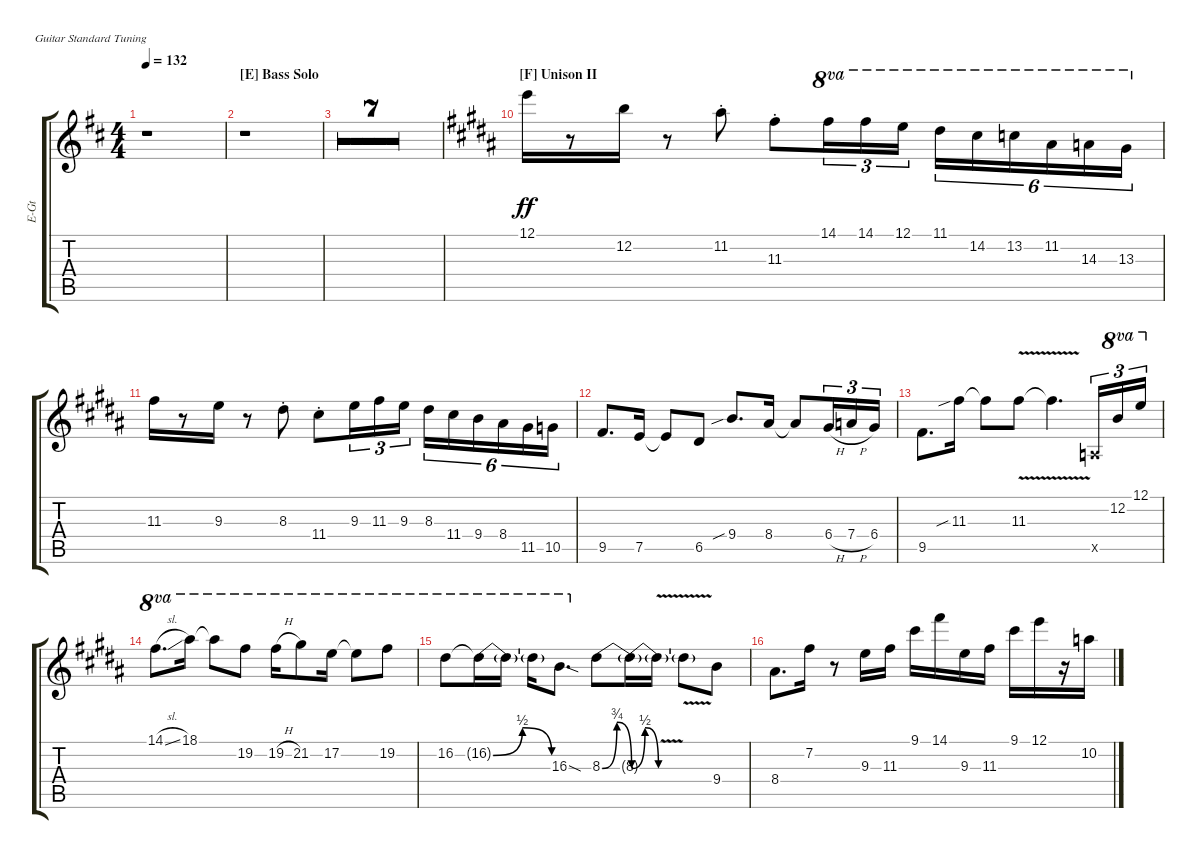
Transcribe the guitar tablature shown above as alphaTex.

\defaultSystemsLayout 4
\bracketExtendMode groupsimilarinstruments
\otherSystemsTrackNameOrientation horizontal
\track ("Lead Guitar" "E-Gt") {multiBarRest instrument distortionguitar}
\staff {score tabs}
\tuning (E4 B3 G3 D3 A2 E2)
\ts (4 4)
\tempo 132
\clef g2
\ks d
r.1{dy f} |
\section ("E" "Bass Solo")
r.1 |
r.1 |
r.1 |
r.1 |
r.1 |
r.1 |
r.1 |
r.1 |
\section ("F" "Unison II")
\ks b
12.1{acc forcenatural}.16{dy ff} r.8 12.2{acc forcenatural}.16 r.8 11.2{st acc #}.8 11.3{st acc #}.8{beam merge} 14.1{acc #}.16{tu (3 2) ot 8va} 14.1{acc #}.16{tu (3 2) ot 8va} 12.1{acc forcenatural}.16{tu (3 2) ot 8va} 11.1{acc #}.16{tu (6 4) ot 8va} 14.2{acc #}.16{tu (6 4) ot 8va} 13.2{acc forcenatural}.16{tu (6 4) ot 8va} 11.2{acc #}.16{tu (6 4) ot 8va} 14.3{acc forcenatural}.16{tu (6 4) ot 8va} 13.3{acc #}.16{tu (6 4) ot 8va} |
11.3{acc #}.16 r.8 9.3{acc forcenatural}.16 r.8 8.3{st acc #}.8 11.4{st acc #}.8{beam merge} 9.3{acc forcenatural}.16{tu (3 2)} 11.3{acc #}.16{tu (3 2)} 9.3{acc forcenatural}.16{tu (3 2)} 8.3{acc #}.16{tu (6 4)} 11.4{acc #}.16{tu (6 4)} 9.4{acc forcenatural}.16{tu (6 4)} 8.4{acc #}.16{tu (6 4)} 11.5{acc #}.16{tu (6 4)} 10.5{acc forcenatural}.16{tu (6 4)} |
9.5{acc #}.8{d} 7.5{acc forcenatural}.16 7.5{t acc forcenatural}.8 6.5{acc #}.8 9.4{sib acc forcenatural}.8{d} 8.4{acc #}.16 8.4{t acc #}.8{beam merge} 6.4{h acc #}.16{tu (3 2)} 7.4{h acc forcenatural}.16{tu (3 2)} 6.4{acc #}.16{tu (3 2)} |
9.5{acc #}.8{d} 11.3{sib acc #}.16 11.3{t acc #}.8 11.3{v acc #}.8 11.3{v t acc #}.4{d} 0.5{x acc forcenatural}.16{tu (3 2)} 12.2{acc forcenatural}.16{tu (3 2) ot 8va} 12.1{acc forcenatural}.16{tu (3 2) ot 8va} |
14.1{sl acc #}.8{d ot 8va} 18.1{acc #}.16{ot 8va} 18.1{t acc #}.8{ot 8va} 19.2{acc #}.8{ot 8va} 19.2{h acc #}.16{ot 8va} 21.2{acc #}.8{ot 8va} 17.2{acc forcenatural}.16{ot 8va} 17.2{t acc forcenatural}.8{ot 8va} 19.2{acc #}.8{ot 8va} |
16.2{acc #}.8{ot 8va} 16.2{be (bendrelease 0 0 8.4 2 18 2 26.4 0) t acc #}.16{ot 8va} 16.2{t acc #}.16{ot 8va} 16.2{t acc #}.16{ot 8va} 16.3{sod acc forcenatural}.8{d ot 8va} 8.3{be (bendrelease 0 0 15 3 27 3 42.6 0) acc #}.8 8.3{be (bendrelease 0 0 19.8 2 39.6 2 60 0) t acc #}.16 8.3{v t acc #}.16 8.3{v t acc #}.8 9.4{acc forcenatural}.8 |
8.4{acc #}.8{d} 7.2{acc #}.16 r.8 9.3{acc forcenatural}.16 11.3{acc #}.16 9.1{acc #}.16 14.1{acc #}.16 9.3{acc forcenatural}.16 11.3{acc #}.16 9.1{acc #}.16 12.1{acc forcenatural}.16 r.16 10.2{sl acc forcenatural}.16
